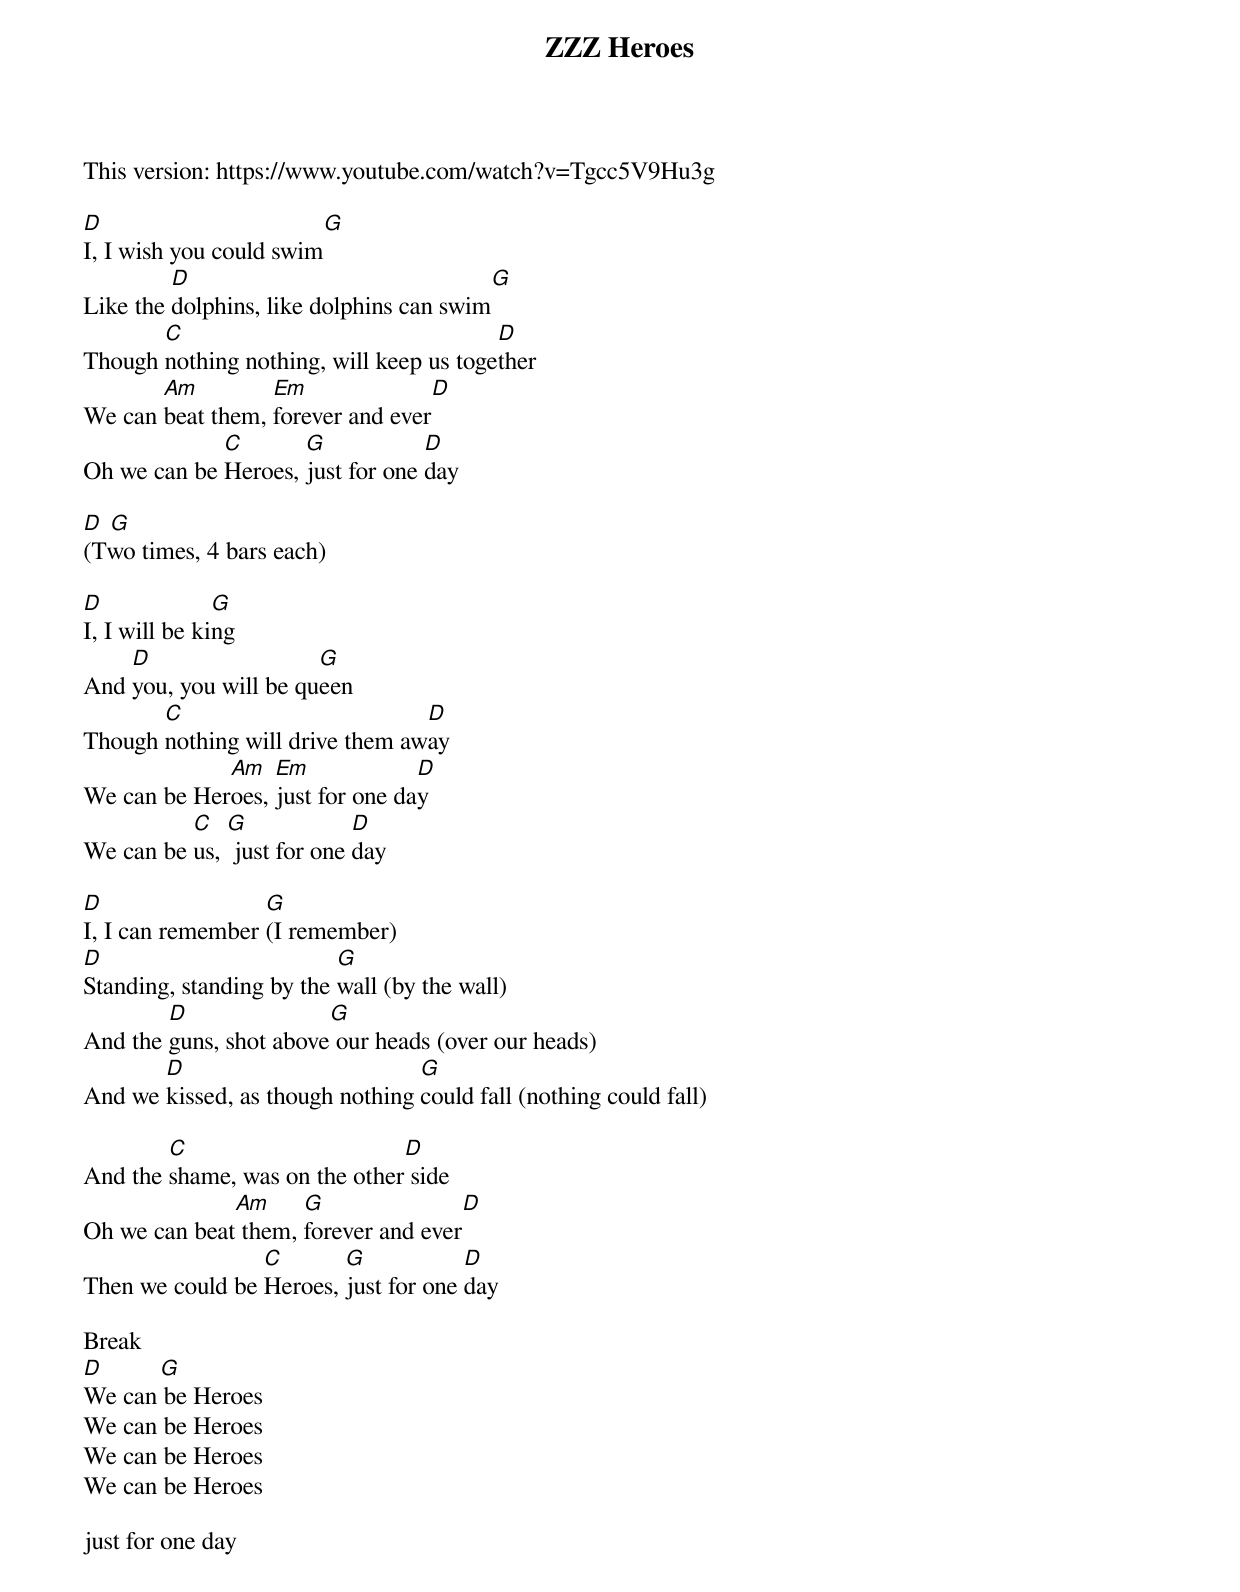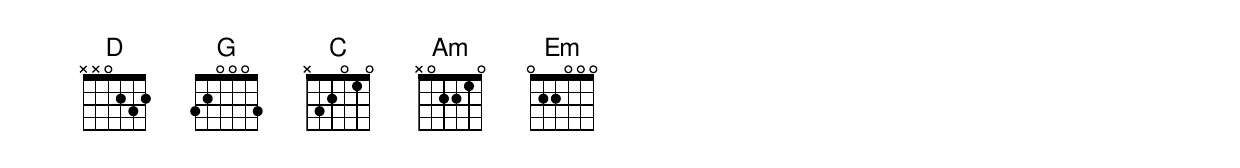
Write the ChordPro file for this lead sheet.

{t: ZZZ Heroes}
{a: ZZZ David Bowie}

This version: https://www.youtube.com/watch?v=Tgcc5V9Hu3g

[D]I, I wish you could swim[G]
Like the [D]dolphins, like dolphins can swim[G]
Though [C]nothing nothing, will keep us toge[D]ther
We can [Am]beat them, [Em]forever and ever[D]
Oh we can be [C]Heroes, [G]just for one [D]day

[D] [G]
(Two times, 4 bars each)

[D]I, I will be ki[G]ng
And [D]you, you will be qu[G]een
Though [C]nothing will drive them aw[D]ay
We can be Her[Am]oes, [Em]just for one da[D]y
We can be [C]us, [G] just for one [D]day

[D]I, I can remember [G](I remember)
[D]Standing, standing by the [G]wall (by the wall)
And the [D]guns, shot above[G] our heads (over our heads)
And we [D]kissed, as though nothing [G]could fall (nothing could fall)

And the [C]shame, was on the other[D] side
Oh we can beat[Am] them, [G]forever and ever[D]
Then we could be [C]Heroes, [G]just for one [D]day

Break
[D]         [G]
We can be Heroes
We can be Heroes
We can be Heroes
We can be Heroes

just for one day
